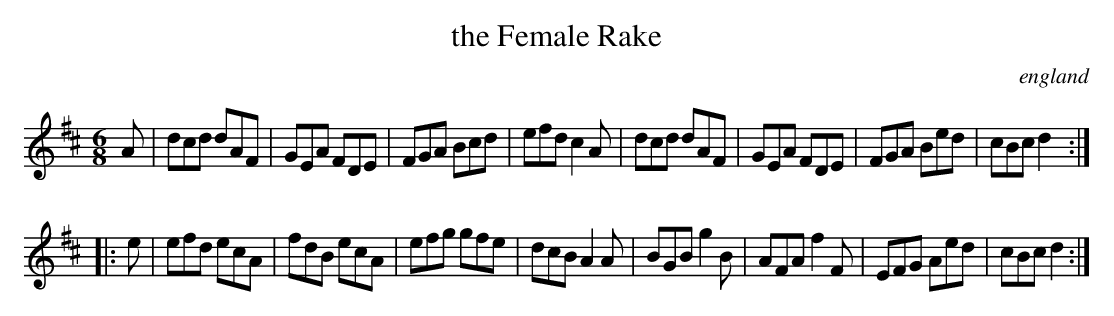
X:1
T:the Female Rake
O:england
M:6/8
K:D
A | dcd dAF | GEA FDE | FGA Bcd | efd c2A | \
dcd dAF | GEA FDE | FGA Bed | cBc d2 :|
|:e | efd ecA | fdB ecA | efg gfe | dcB A2A | \
BGB g2B | AFA f2F | EFG Aed | cBc d2:|
